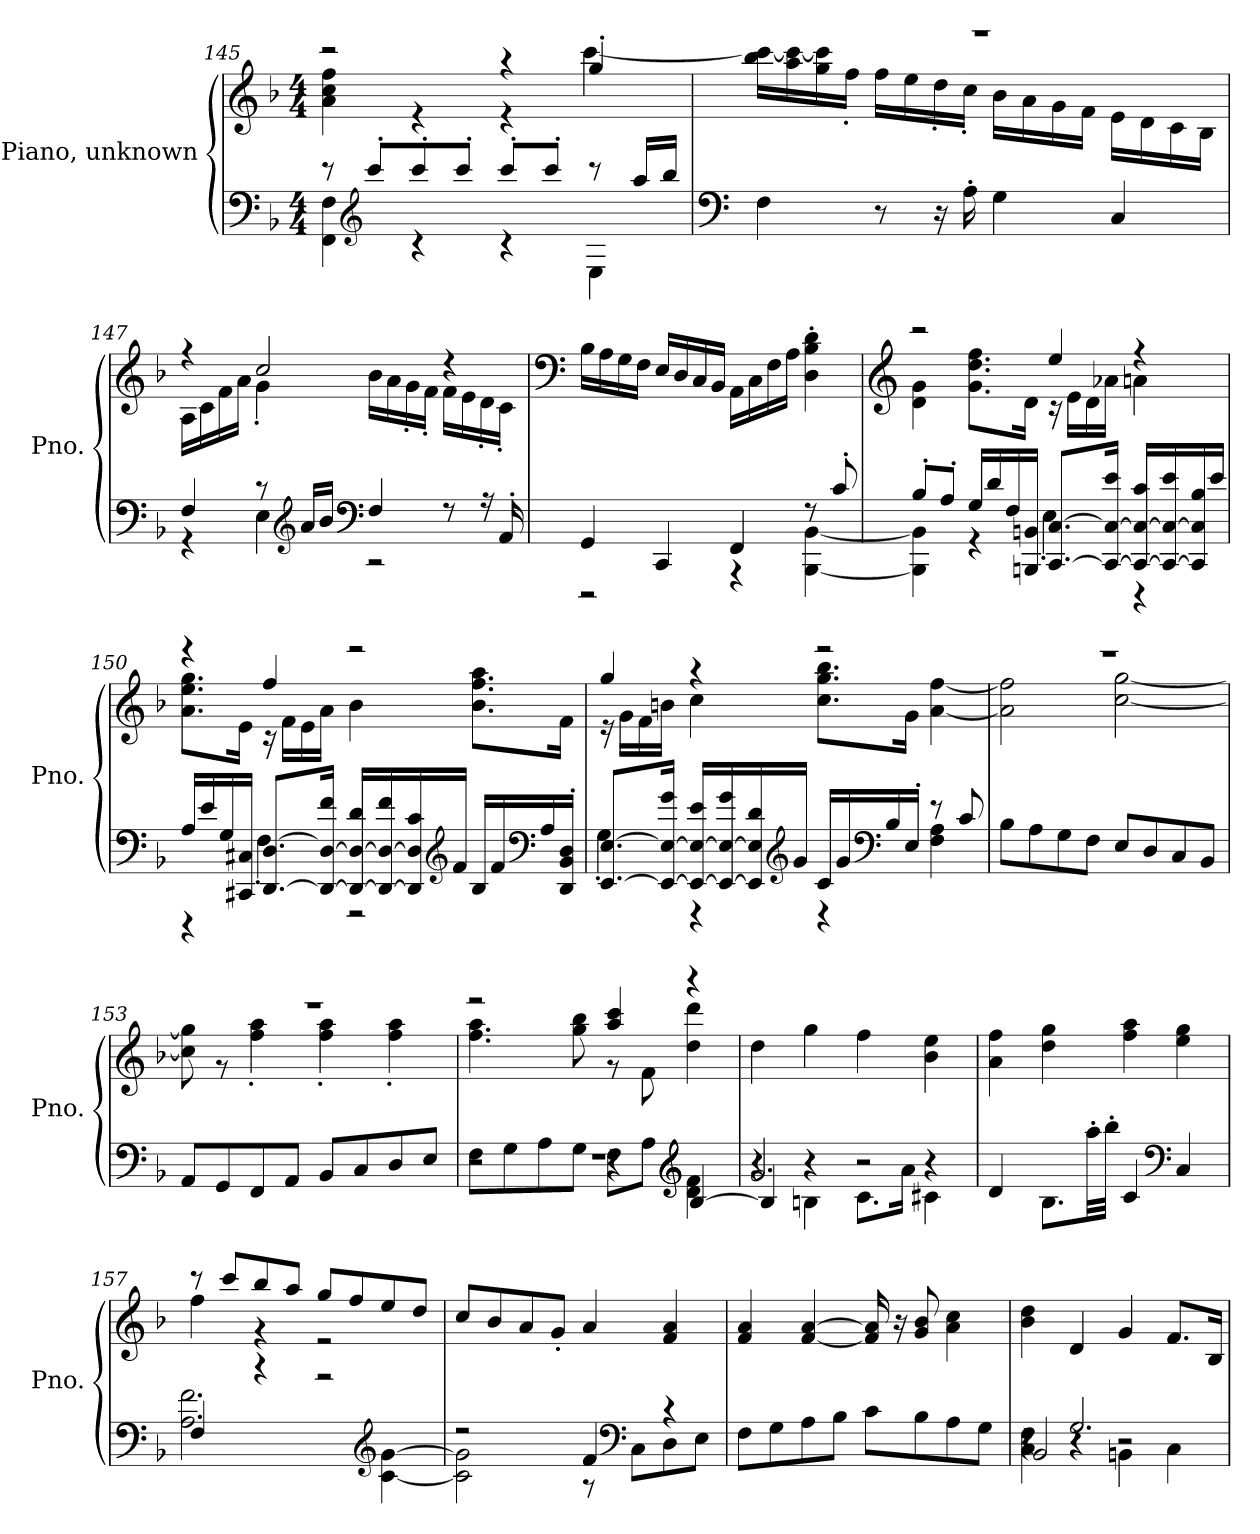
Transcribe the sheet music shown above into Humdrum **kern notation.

**kern	**kern
*part1	*part1
*staff2	*staff1
*I"Piano, unknown	*
*I'Pno.	*
!!LO:LB:g=z
*clefF4	*clefG2
*k[b-]	*k[b-]
*M4/4	*M4/4
=145	=145
*^	*^
8r	4FF\ 4F\	2r	4a\ 4cc\ 4ff\
*clefG2	*	*	*
8ccc'/L	.	.	.
8ccc'/	4r	.	4r
8ccc'/J	.	.	.
8ccc'/L	4r	4r	4r
8ccc'/J	.	.	.
8r	4E\	4gg'/	[4ccc\
16aa/LL	.	.	.
16bb-/JJ	.	.	.
*v	*v	*	*
=146	=146	=146
*clefF4	*	*
4F\	1r	16bb-\ 16ccc\_LL
.	.	16aa\ 16ccc\_
.	.	16gg\ 16ccc\]
.	.	16ff'\JJ
8r	.	16ff\LL
.	.	16ee\
16r	.	16dd'\
16A'\	.	16cc'\JJ
4G\	.	16b-\LL
.	.	16a\
.	.	16g\
.	.	16f\JJ
4C/	.	16e\LL
.	.	16d\
.	.	16c\
.	.	16B-\JJ
!!LO:LB:g=z	!!
=147	=147	=147
*^	*	*
4F/	4r	4r	16A\LL
.	.	.	16c\
.	.	.	16f\
.	.	.	16a\JJ
8r	4E\	2cc/	4g'\
*clefG2	*	*	*
16a/LL	.	.	.
16b-/JJ	.	.	.
*clefF4	*	*	*
4F/	2r	.	16b-\LL
.	.	.	16a\
.	.	.	16g'\
.	.	.	16f'\JJ
8r	.	4r	16f\LL
.	.	.	16e\
16r	.	.	16d'\
16AA'/	.	.	16c'\JJ
*	*	*v	*v
=148	=148	=148
*	*	*clefF4
4GG/	2r	16B-\LL
.	.	16A\
.	.	16G\
.	.	16F\JJ
4CC/	.	16E/LL
.	.	16D/
.	.	16C/
.	.	16BB-/JJ
4FF/	4r	16AA\LL
.	.	16C\
.	.	16F\
.	.	16A\JJ
8r	[4BBB-\ [4BB-\	4D\' 4B-\' 4d\'
8c'/	.	.
!!LO:LB:g=z
=149	=149	=149
*	*	*clefG2
*	*	*^
8B-'/L	4BBB-\] 4BB-\]	2r	4d\ 4g\
8A'/J	.	.	.
16G/LL	4r	.	8.g\ 8.dd\ 8.ff\L
16d/	.	.	.
16F/	.	.	.
16BBBn/ 16BBn/JJ	.	.	16d\Jk
[8.CC/ [8.C/L	4E'\	4ee/	16r
.	.	.	16e\LL
.	.	.	16d\
16CC/_ 16C/_ 16e/Jk	.	.	16a-X\JJ
16CC/_ 16C/_ 16c/LL	4r	4r	4an\
16CC/_ 16C/_ 16e/	.	.	.
16CC/] 16C/] 16B-/	.	.	.
16e/JJ	.	.	.
=150	=150	=150	=150
16A/LL	4r	4r	8.a\ 8.ee\ 8.gg\L
16e/	.	.	.
16G/	.	.	.
16CC#X/ 16C#X/JJ	.	.	16e\Jk
[8.DD/ [8.D/L	4F'\	4ff/	16r
.	.	.	16f\LL
.	.	.	16e\
16DD/_ 16D/_ 16f/Jk	.	.	16a\JJ
16DD/_ 16D/_ 16d/LL	2r	2r	4b-\
16DD/_ 16D/_ 16f/	.	.	.
16DD/] 16D/] 16c/	.	.	.
*clefG2	*	*	*
16f/JJ	.	.	.
16B-/LL	.	.	8.b-\ 8.ff\ 8.aa\L
16f/	.	.	.
*clefF4	*	*	*
16A/	.	.	.
16DD/' 16BB-/' 16D/'JJ	.	.	16f\Jk
!!LO:LB:g=z	!!
=151	=151	=151	=151
[8.EE/ [8.E/L	4G'\	4gg/	16r
.	.	.	16g\LL
.	.	.	16f\
16EE/_ 16E/_ 16g/Jk	.	.	16bn\JJ
16EE/_ 16E/_ 16e/LL	4r	4r	4cc\
16EE/_ 16E/_ 16g/	.	.	.
16EE/] 16E/] 16d/	.	.	.
*clefG2	*	*	*
16g/JJ	.	.	.
16c/LL	4r	2r	8.cc\ 8.gg\ 8.bb-\L
16g/	.	.	.
*clefF4	*	*	*
16B-/	.	.	.
16E'/JJ	.	.	16g\Jk
8r	4F\ 4A\	.	[4a\ [4ff\
8c/	.	.	.
*v	*v	*	*
=152	=152	=152
8B-\L	1r	2a\] 2ff\]
8A\	.	.
8G\	.	.
8F\J	.	.
8E/L	.	[2cc\ [2gg\
8D/	.	.
8C/	.	.
8BB-/J	.	.
=153	=153	=153
8AA/L	1r	8cc\] 8gg\]
8GG/	.	8r
8FF/	.	4ff\' 4aa\'
8AA/J	.	.
8BB-/L	.	4ff\' 4aa\'
8C/	.	.
8D/	.	4ff\' 4aa\'
8E/J	.	.
!!LO:LB:g=z	!!
=154	=154	=154
*^	*	*
*	*^	*	*
1r	8F\L	2r	2r	4.ff\ 4.aa\
.	8G\	.	.	.
.	8A\	.	.	.
.	8G\J	.	.	8gg\ 8bb-\
.	8F\L	4r	4aa/ 4ccc/	8r
.	8A\J	.	.	8f\
*clefG2	*	*	*	*
.	4d\ 4f\	[4B-/	4r	4dd\ 4ddd\
*	*	*	*v	*v
=155	=155	=155	=155
2.g/	4r	4B-/]	4dd\
.	4Bn\	4r	4gg\
.	8.c\L	2r	4ff\
.	16a\Jk	.	.
4r	4c#X\	.	4b-\ 4ee\
*v	*v	*v	*
=156	=156
4d/	4a\ 4ff\
8.B-\L	4dd\ 4gg\
32aa'\LL	.
32bb-'\JJJ	.
4c/	4ff\ 4aa\
*clefF4	*
4C/	4ee\ 4gg\
=157	=157
*^	*^
4F/	2.A\ 2.f\	8r	4ff\
.	.	8ccc/L	.
4r	.	8bb-/	4r
.	.	8aa/J	.
2r	.	8gg/L	2r
.	.	8ff/	.
*clefG2	*	*	*
.	[4c\ [4g\	8ee/	.
.	.	8dd/J	.
*	*	*v	*v
!!LO:PB:g=z
=158	=158	=158
2r	2c\] 2g\]	8cc/L
.	.	8b-/
.	.	8a/
.	.	8g'/J
4f/	8r	4a/
*clefF4	*	*
.	8C\L	.
4r	8D\	4f/ 4a/
.	8E\J	.
*v	*v	*
=159	=159
8F\L	4f/ 4a/
8G\	.
8A\	[4f/ [4a/
8B-\J	.
8c\L	16f/] 16a/]
.	16r
8B-\	8g/ 8b-/
8A\	4a\ 4cc\
8G\J	.
=160	=160
*^	*
*	*^	*
4r	4C\ 4F\	2BB-/	4b-\ 4dd\
2.G/	4r	.	4d/
.	4BBn\	2r	4g/
.	4C\	.	8.f/L
.	.	.	16B-/Jk
*v	*v	*v	*
=	=
*-	*-
